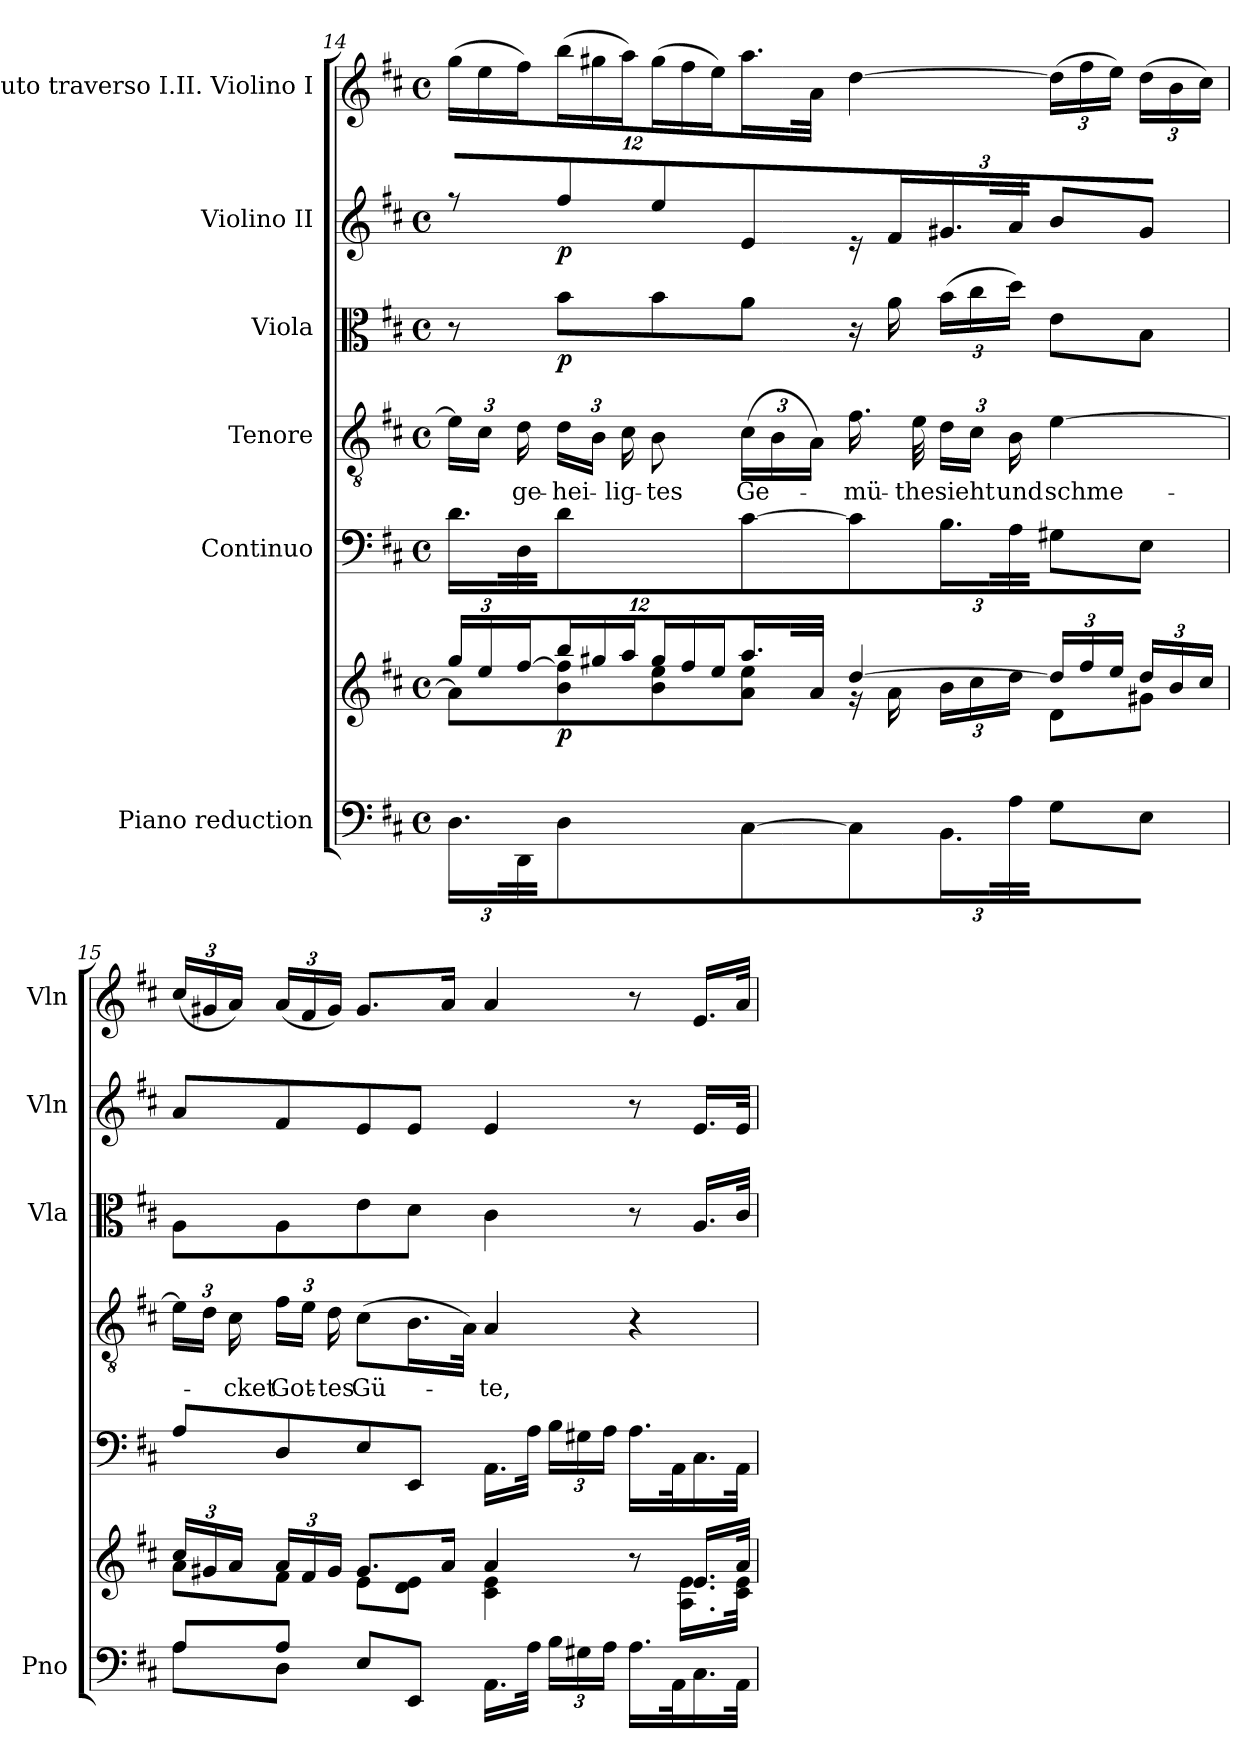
**kern	**kern	**dynam	**kern	**kern	**text	**kern	**dynam	**kern	**dynam	**kern
*part6	*part6	*part6	*part5	*part4	*part4	*part3	*part3	*part2	*part2	*part1
*staff7	*staff6	*staff6/7	*staff5	*staff4	*staff4	*staff3	*staff3	*staff2	*staff2	*staff1
*I"Piano reduction	*	*	*I"Continuo	*I"Tenore	*	*I"Viola	*	*I"Violino II	*	*I"Flauto traverso I.II. Violino I
*I'Pno	*	*	*	*	*	*I'Vla	*	*I'Vln	*	*I'Vln
!!LO:LB:g=z
*clefF4	*clefG2	*	*clefF4	*clefGv2	*	*clefC3	*	*clefG2	*	*clefG2
*k[f#c#]	*k[f#c#]	*	*k[f#c#]	*k[f#c#]	*	*k[f#c#]	*	*k[f#c#]	*	*k[f#c#]
*M4/4	*M4/4	*	*M4/4	*M4/4	*	*M4/4	*	*M4/4	*	*M4/4
*met(c)	*met(c)	*	*met(c)	*met(c)	*	*met(c)	*	*met(c)	*	*met(c)
=14	=14	=14	=14	=14	=14	=14	=14	=14	=14	=14
*^	*	*	*	*	*	*	*	*	*	*
*	*Xbrackettup	*Xbrackettup	*	*Xbrackettup	*Xbrackettup	*	*	*	*	*	*Xbrackettup
*	*	*^	*	*	*	*	*	*	*	*	*
2ryy	24.D/LL	24gg/LL	8a\L]	.	24.d\LL	24e\LL]	.	8r	.	8r	.	(24gg\LL
.	.	24ee/	.	.	.	24c#\JJ	.	.	.	.	.	24ee\
.	48ryy	.	.	.	48ryy	.	.	.	.	.	.	.
!	!	!	!	!	!	!	!LO:LY:b	!	!	!	!	!
.	48DD/JJJ	[<24ff#/JJ	.	.	48D\JJJ	24d\	ge-	.	.	.	.	24ff#\JJ)
.	48ryy	.	.	.	48ryy	.	.	.	.	.	.	.
!	!	!	!	!LO:DY:b	!	!	!LO:LY:b	!	!LO:DY:b	!	!LO:DY:b	!
.	4D\	24bb/LL	8b\ 8ff#\]	p	4d\	24d\LL	-hei-	8b\L	p	8ff#\L	p	(24bb\LL
.	.	24gg#X/	.	.	.	24B\JJ	.	.	.	.	.	24gg#X\
!	!	!	!	!	!	!	!LO:LY:b	!	!	!	!	!
.	.	24aa/JJ	.	.	.	24c#\	-lig-	.	.	.	.	24aa\JJ)
!	!	!	!	!	!	!	!LO:LY:b	!	!	!	!	!
.	.	24gg#/LL	8b\ 8ee\	.	.	8B\	-tes	8b\	.	8ee\	.	(24gg#\LL
.	.	24ff#/	.	.	.	.	.	.	.	.	.	24ff#\
.	.	24ee/JJ	.	.	.	.	.	.	.	.	.	24ee\JJ)
!	!	!	!	!	!	!	!LO:LY:b	!	!	!	!	!
.	[8C#\	24.aa/LL	8a\ 8ee\J	.	[8c#\	(24c#\LL	Ge-	8a\J	.	8e\J	.	24.aa\LL
.	.	.	.	.	.	24B\	.	.	.	.	.	.
.	.	48ryy	.	.	.	.	.	.	.	.	.	48ryy
.	.	48a/JJJ	.	.	.	24A\JJ)	.	.	.	.	.	48a\JJJ
.	.	48ryy	.	.	.	.	.	.	.	.	.	48ryy
!	!	!	!	!	!	!	!LO:LY:b	!	!	!	!	!
16r	8C#\L]	[4dd/	16r	.	8c#\L]	16.f#\	-mü-	16r	.	16r	.	[4dd\
16F#/LL	.	.	16a\	.	.	.	.	16a\	.	16f#/LL	.	.
!	!	!	!	!	!	!	!LO:LY:b	!	!	!	!	!
.	.	.	.	.	.	32e\	-the	.	.	.	.	.
!	!	!	!	!	!	!	!LO:LY:b	!	!	!	!	!
*	*	*	*	*	*	*	*	*Xbrackettup	*	*Xbrackettup	*	*
24.G#X/	24.BB\L	.	24b\LL	.	24.B\L	24d\LL	sieht	(24b\LL	.	24.g#X/	.	.
.	.	.	24cc#\	.	.	24c#\JJ	.	24cc#\	.	.	.	.
48ryy	48ryy	.	.	.	48ryy	.	.	.	.	48ryy	.	.
!	!	!	!	!	!	!	!LO:LY:b	!	!	!	!	!
48A/JJJ	48A\JJJ	.	24dd\JJ	.	48A\JJJ	24B\	und	24dd\JJ)	.	48a/JJJ	.	.
48ryy	48ryy	.	.	.	48ryy	.	.	.	.	48ryy	.	.
!	!	!	!	!	!	!	!LO:LY:b	!	!	!	!	!
8B/L	8G#\L	24dd/LL]	8d\L	.	8G#X\L	[4e\	schme-	8e\L	.	8b/L	.	(24dd\LL]
.	.	24ff#/	.	.	.	.	.	.	.	.	.	24ff#\
.	.	24ee/JJ	.	.	.	.	.	.	.	.	.	24ee\JJ)
8B/J	8E\J	24dd/LL	8g#X\J	.	8E\J	.	.	8B\J	.	8g#/J	.	(24dd\LL
.	.	24b/	.	.	.	.	.	.	.	.	.	24b\
.	.	24cc#/JJ	.	.	.	.	.	.	.	.	.	24cc#\JJ)
=15	=15	=15	=15	=15	=15	=15	=15	=15	=15	=15	=15	=15
8A/L	8A\L	24cc#/LL	8a\L	.	8A/L	24e\LL]	.	8A\L	.	8a/L	.	(24cc#/LL
.	.	24g#X/	.	.	.	24d\JJ	.	.	.	.	.	24g#X/
!	!	!	!	!	!	!	!LO:LY:b	!	!	!	!	!
.	.	24a/JJ	.	.	.	24c#\	-cket	.	.	.	.	24a/JJ)
!	!	!	!	!	!	!	!LO:LY:b	!	!	!	!	!
8A/J	8D\J	24a/LL	8f#\J	.	8D/	24f#\LL	Got-	8A\	.	8f#/	.	(24a/LL
.	.	24f#/	.	.	.	24e\JJ	.	.	.	.	.	24f#/
!	!	!	!	!	!	!	!LO:LY:b	!	!	!	!	!
.	.	24g#/JJ	.	.	.	24d\	-tes	.	.	.	.	24g#/JJ)
!	!	!	!	!	!	!	!LO:LY:b	!	!	!	!	!
8E/L	4ryy	8.g#/L	8e\L	.	8E/	(8c#\L	Gü-	8e\	.	8e/	.	8.g#/L
8EE/J	.	.	8d\ 8e\J	.	8EE/J	16.B\L	.	8d\J	.	8e/J	.	.
.	.	16a/Jk	.	.	.	.	.	.	.	.	.	16a/Jk
.	.	.	.	.	.	32A\JJk)	.	.	.	.	.	.
!	!	!	!	!	!	!	!LO:LY:b	!	!	!	!	!
16.AA\LL	2ryy	4a/	4c#\ 4e\	.	16.AA\LL	4A/	-te,	4c#\	.	4e/	.	4a/
32A\JJk	.	.	.	.	32A\JJk	.	.	.	.	.	.	.
24B\LL	.	.	.	.	24B\LL	.	.	.	.	.	.	.
24G#X\	.	.	.	.	24G#X\	.	.	.	.	.	.	.
24A\JJ	.	.	.	.	24A\JJ	.	.	.	.	.	.	.
16.A\LL	.	8r	8ryy	.	16.A\LL	4r	.	8r	.	8r	.	8r
32AA\K	.	.	.	.	32AA\K	.	.	.	.	.	.	.
!	!	!	!	!LO:DY:b	!	!	!	!	!	!	!	!
!	!	!	!	!LO:DY:n=1:b	!	!	!	!	!	!	!	!
!	!	!	!	!LO:DY:n=2:b	!	!	!	!	!	!	!	!
16.C#\	.	16.e/LL	16.A\ 16.e\LL	other-dynamics f other-dynamics	16.C#\	.	.	16.A/LL	.	16.e/LL	.	16.e/LL
32AA\JJk	.	32a/JJk	32c#\ 32e\JJk	.	32AA\JJk	.	.	32c#/JJk	.	32e/JJk	.	32a/JJk
*v	*v	*	*	*	*	*	*	*	*	*	*	*
*	*v	*v	*	*	*	*	*	*	*	*	*
=	=	=	=	=	=	=	=	=	=	=
*-	*-	*-	*-	*-	*-	*-	*-	*-	*-	*-
